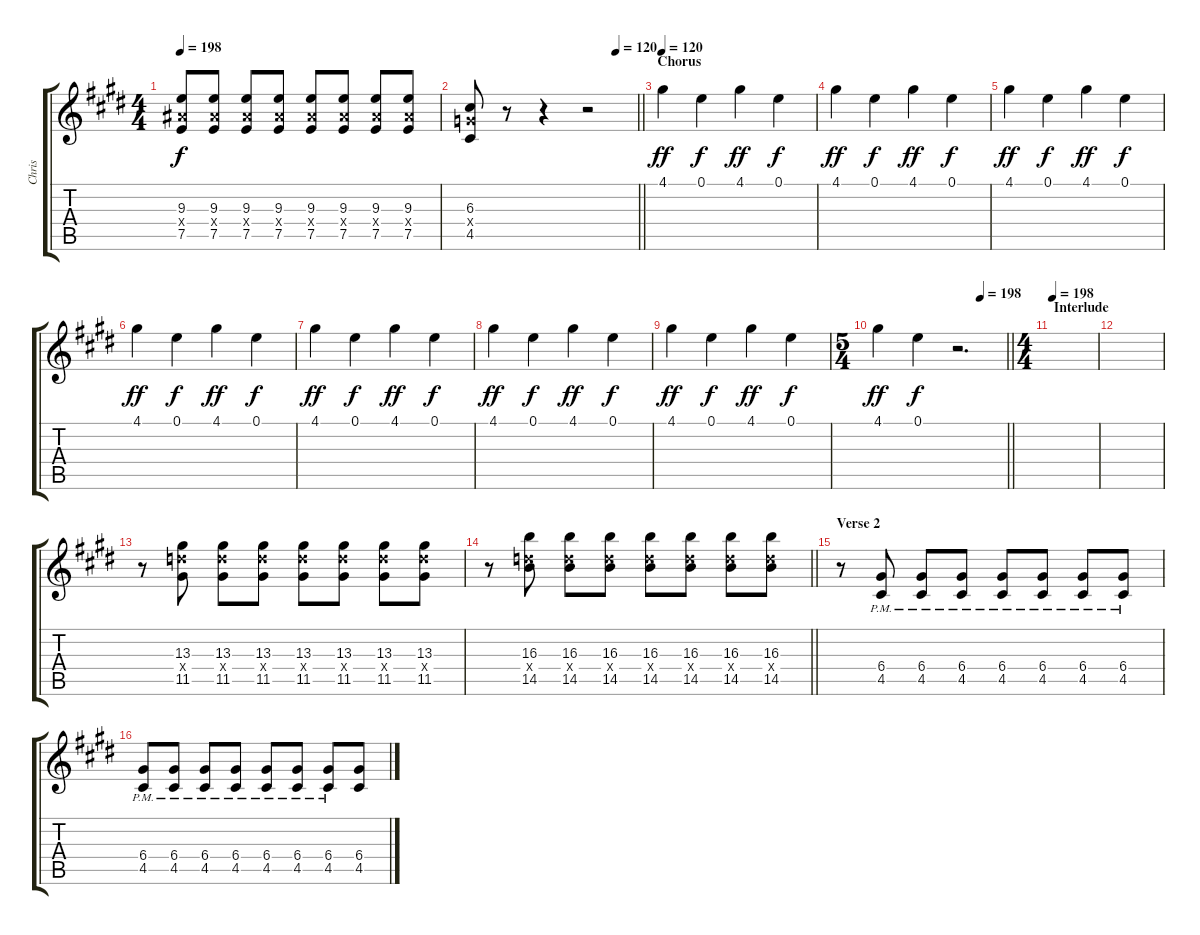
\track ("Chris" "Chris") {instrument distortionguitar}
\staff {score tabs}
\tuning (E4 B3 G3 D3 A2 E2) {hide}
\ts (4 4)
\tempo 198
\clef g2
\ks e
(9.3 8.4{x} 7.5).8{dy f} (9.3 8.4{x} 7.5).8 (9.3 8.4{x} 7.5).8 (9.3 8.4{x} 7.5).8 (9.3 8.4{x} 7.5).8 (9.3 8.4{x} 7.5).8 (9.3 8.4{x} 7.5).8 (9.3 8.4{x} 7.5).8 |
\tempo (120 0.875)
\barLineRight lightlight
(6.3 5.4{x} 4.5).8 r.8 r.4 r.2 |
\section ("" "Chorus")
\tempo 120
4.1.4{dy ff} 0.1.4{dy f} 4.1.4{dy ff} 0.1.4{dy f} |
4.1.4{dy ff} 0.1.4{dy f} 4.1.4{dy ff} 0.1.4{dy f} |
4.1.4{dy ff} 0.1.4{dy f} 4.1.4{dy ff} 0.1.4{dy f} |
4.1.4{dy ff} 0.1.4{dy f} 4.1.4{dy ff} 0.1.4{dy f} |
4.1.4{dy ff} 0.1.4{dy f} 4.1.4{dy ff} 0.1.4{dy f} |
4.1.4{dy ff} 0.1.4{dy f} 4.1.4{dy ff} 0.1.4{dy f} |
4.1.4{dy ff} 0.1.4{dy f} 4.1.4{dy ff} 0.1.4{dy f} |
\ts (5 4)
\tempo (198 0.8)
\barLineRight lightlight
4.1.4{dy ff} 0.1.4{dy f} r.2{d} |
\ts (4 4)
\section ("" "Interlude")
\tempo 198
|
|
r.8 (13.3 12.4{x} 11.5).8 (13.3 12.4{x} 11.5).8 (13.3 12.4{x} 11.5).8 (13.3 12.4{x} 11.5).8 (13.3 12.4{x} 11.5).8 (13.3 12.4{x} 11.5).8 (13.3 12.4{x} 11.5).8 |
\barLineRight lightlight
r.8 (16.3 12.4{x} 14.5).8 (16.3 12.4{x} 14.5).8 (16.3 12.4{x} 14.5).8 (16.3 12.4{x} 14.5).8 (16.3 12.4{x} 14.5).8 (16.3 12.4{x} 14.5).8 (16.3 12.4{x} 14.5).8 |
\section ("" "Verse 2")
r.8 (6.4{pm} 4.5{pm}).8 (6.4{pm} 4.5{pm}).8 (6.4{pm} 4.5{pm}).8 (6.4{pm} 4.5{pm}).8 (6.4{pm} 4.5{pm}).8 (6.4{pm} 4.5{pm}).8 (6.4{pm} 4.5{pm}).8 |
(6.4{pm} 4.5{pm}).8 (6.4{pm} 4.5{pm}).8 (6.4{pm} 4.5{pm}).8 (6.4{pm} 4.5{pm}).8 (6.4{pm} 4.5{pm}).8 (6.4{pm} 4.5{pm}).8 (6.4{pm} 4.5{pm}).8 (6.4 4.5).8
